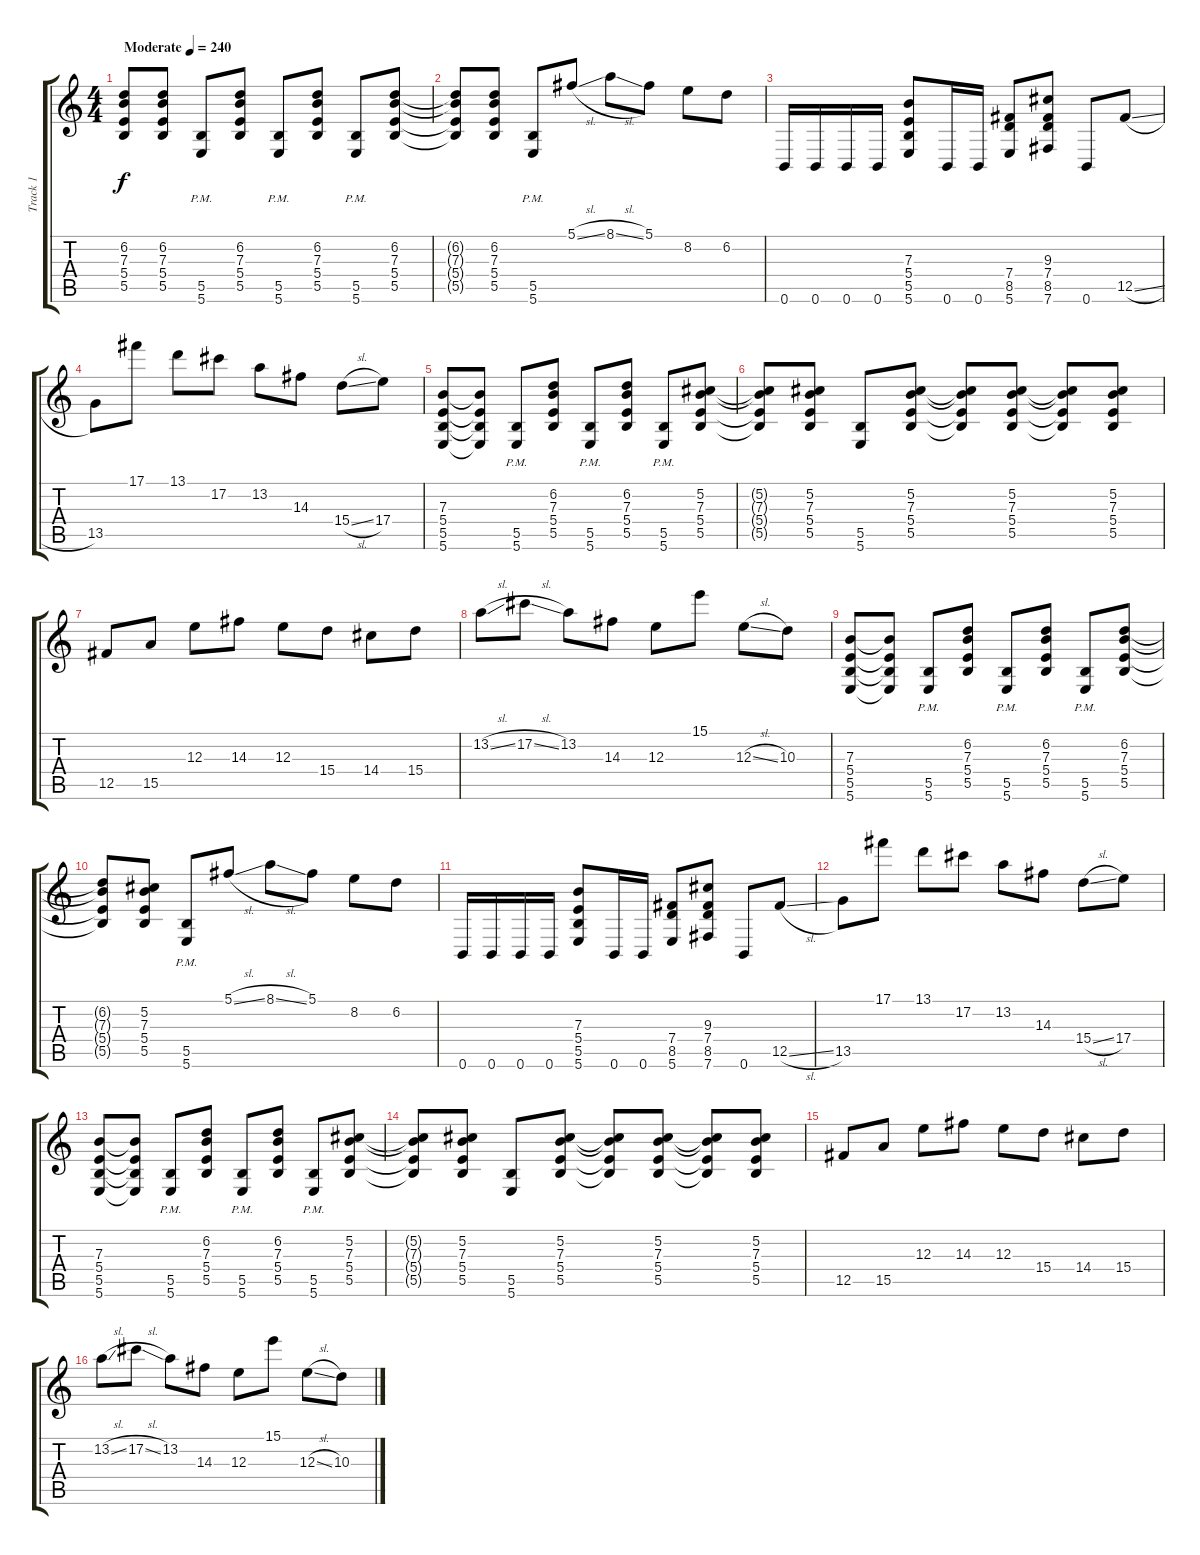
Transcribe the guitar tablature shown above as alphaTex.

\track ("Track 1" "Track 1") {instrument distortionguitar}
\staff {score tabs}
\tuning (Db4 Ab3 E3 B2 Gb2 B1) {hide}
\ts (4 4)
\tempo (240 "Moderate")
\clef g2
\ks c
(6.2 7.3 5.4 5.5).8{dy f instrument distortionguitar} (6.2 7.3 5.4 5.5).8 (5.5{pm} 5.6{pm}).8 (6.2 7.3 5.4 5.5).8 (5.5{pm} 5.6{pm}).8 (6.2 7.3 5.4 5.5).8 (5.5{pm} 5.6{pm}).8 (6.2 7.3 5.4 5.5).8 |
(6.2{t} 7.3{t} 5.4{t} 5.5{t}).8 (6.2 7.3 5.4 5.5).8 (5.5{pm} 5.6{pm}).8 5.1{sl}.8 8.1{sl}.8 5.1.8 8.2.8 6.2.8 |
0.6.16 0.6.16 0.6.16 0.6.16 (7.3 5.4 5.5 5.6).8 0.6.16 0.6.16 (7.4 8.5 5.6).8 (9.3 7.4 8.5 7.6).8 0.6.8 12.5{sl}.8 |
13.5.8 17.1.8 13.1.8 17.2.8 13.2.8 14.3.8 15.4{sl}.8 17.4.8 |
(7.3 5.4 5.5 5.6).8 (7.3{t} 5.4{t} 5.5{t} 5.6{t}).8 (5.5{pm} 5.6{pm}).8 (6.2 7.3 5.4 5.5).8 (5.5{pm} 5.6{pm}).8 (6.2 7.3 5.4 5.5).8 (5.5{pm} 5.6{pm}).8 (5.2 7.3 5.4 5.5).8 |
(5.2{t} 7.3{t} 5.4{t} 5.5{t}).8 (5.2 7.3 5.4 5.5).8 (5.5 5.6).8 (5.2 7.3 5.4 5.5).8 (5.2{t} 7.3{t} 5.4{t} 5.5{t}).8 (5.2 7.3 5.4 5.5).8 (5.2{t} 7.3{t} 5.4{t} 5.5{t}).8 (5.2 7.3 5.4 5.5).8 |
12.5.8 15.5.8 12.3.8 14.3.8 12.3.8 15.4.8 14.4.8 15.4.8 |
13.2{sl}.8 17.2{sl}.8 13.2.8 14.3.8 12.3.8 15.1.8 12.3{sl}.8 10.3.8 |
(7.3 5.4 5.5 5.6).8 (7.3{t} 5.4{t} 5.5{t} 5.6{t}).8 (5.5{pm} 5.6{pm}).8 (6.2 7.3 5.4 5.5).8 (5.5{pm} 5.6{pm}).8 (6.2 7.3 5.4 5.5).8 (5.5{pm} 5.6{pm}).8 (6.2 7.3 5.4 5.5).8 |
(6.2{t} 7.3{t} 5.4{t} 5.5{t}).8 (5.2 7.3 5.4 5.5).8 (5.5{pm} 5.6{pm}).8 5.1{sl}.8 8.1{sl}.8 5.1.8 8.2.8 6.2.8 |
0.6.16 0.6.16 0.6.16 0.6.16 (7.3 5.4 5.5 5.6).8 0.6.16 0.6.16 (7.4 8.5 5.6).8 (9.3 7.4 8.5 7.6).8 0.6.8 12.5{sl}.8 |
13.5.8 17.1.8 13.1.8 17.2.8 13.2.8 14.3.8 15.4{sl}.8 17.4.8 |
(7.3 5.4 5.5 5.6).8 (7.3{t} 5.4{t} 5.5{t} 5.6{t}).8 (5.5{pm} 5.6{pm}).8 (6.2 7.3 5.4 5.5).8 (5.5{pm} 5.6{pm}).8 (6.2 7.3 5.4 5.5).8 (5.5{pm} 5.6{pm}).8 (5.2 7.3 5.4 5.5).8 |
(5.2{t} 7.3{t} 5.4{t} 5.5{t}).8 (5.2 7.3 5.4 5.5).8 (5.5 5.6).8 (5.2 7.3 5.4 5.5).8 (5.2{t} 7.3{t} 5.4{t} 5.5{t}).8 (5.2 7.3 5.4 5.5).8 (5.2{t} 7.3{t} 5.4{t} 5.5{t}).8 (5.2 7.3 5.4 5.5).8 |
12.5.8 15.5.8 12.3.8 14.3.8 12.3.8 15.4.8 14.4.8 15.4.8 |
13.2{sl}.8 17.2{sl}.8 13.2.8 14.3.8 12.3.8 15.1.8 12.3{sl}.8 10.3.8
